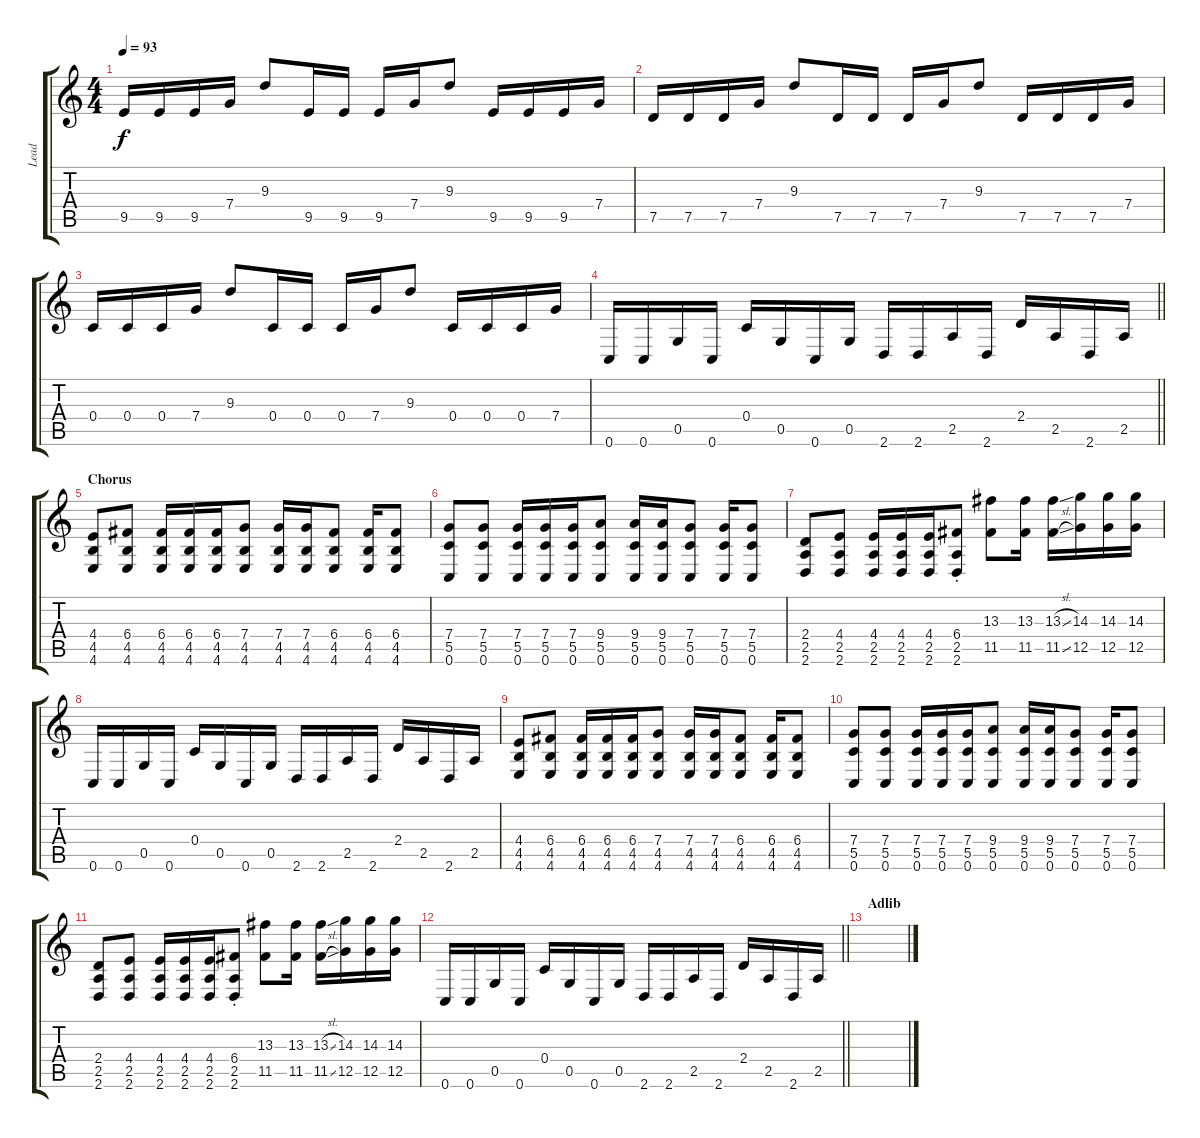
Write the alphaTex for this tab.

\track ("Lead" "Lead") {instrument acousticguitarsteel}
\staff {score tabs}
\tuning (D4 A3 F3 C3 G2 C2) {hide}
\ts (4 4)
\tempo 93
\clef g2
\ks c
9.5.16{dy f} 9.5.16 9.5.16 7.4.16 9.3.8 9.5.16 9.5.16 9.5.16 7.4.16 9.3.8 9.5.16 9.5.16 9.5.16 7.4.16 |
7.5.16 7.5.16 7.5.16 7.4.16 9.3.8 7.5.16 7.5.16 7.5.16 7.4.16 9.3.8 7.5.16 7.5.16 7.5.16 7.4.16 |
0.4.16 0.4.16 0.4.16 7.4.16 9.3.8 0.4.16 0.4.16 0.4.16 7.4.16 9.3.8 0.4.16 0.4.16 0.4.16 7.4.16 |
\barLineRight lightlight
0.6.16 0.6.16 0.5.16 0.6.16 0.4.16 0.5.16 0.6.16 0.5.16 2.6.16 2.6.16 2.5.16 2.6.16 2.4.16 2.5.16 2.6.16 2.5.16 |
\section ("" "Chorus")
(4.4 4.5 4.6).8 (6.4 4.5 4.6).8 (6.4 4.5 4.6).16 (6.4 4.5 4.6).16 (6.4 4.5 4.6).16 (7.4 4.5 4.6).8 (7.4 4.5 4.6).16 (7.4 4.5 4.6).16 (6.4 4.5 4.6).8 (6.4 4.5 4.6).16 (6.4 4.5 4.6).8 |
(7.4 5.5 0.6).8 (7.4 5.5 0.6).8 (7.4 5.5 0.6).16 (7.4 5.5 0.6).16 (7.4 5.5 0.6).16 (9.4 5.5 0.6).8 (9.4 5.5 0.6).16 (9.4 5.5 0.6).16 (7.4 5.5 0.6).8 (7.4 5.5 0.6).16 (7.4 5.5 0.6).8 |
(2.4 2.5 2.6).8 (4.4 2.5 2.6).8 (4.4 2.5 2.6).16 (4.4 2.5 2.6).16 (4.4 2.5 2.6).16 (6.4{st} 2.5{st} 2.6{st}).8 (13.3 11.5).8 (13.3 11.5).16 (13.3{sl} 11.5{sl}).16 (14.3 12.5).16 (14.3 12.5).16 (14.3 12.5).16 |
0.6.16 0.6.16 0.5.16 0.6.16 0.4.16 0.5.16 0.6.16 0.5.16 2.6.16 2.6.16 2.5.16 2.6.16 2.4.16 2.5.16 2.6.16 2.5.16 |
(4.4 4.5 4.6).8 (6.4 4.5 4.6).8 (6.4 4.5 4.6).16 (6.4 4.5 4.6).16 (6.4 4.5 4.6).16 (7.4 4.5 4.6).8 (7.4 4.5 4.6).16 (7.4 4.5 4.6).16 (6.4 4.5 4.6).8 (6.4 4.5 4.6).16 (6.4 4.5 4.6).8 |
(7.4 5.5 0.6).8 (7.4 5.5 0.6).8 (7.4 5.5 0.6).16 (7.4 5.5 0.6).16 (7.4 5.5 0.6).16 (9.4 5.5 0.6).8 (9.4 5.5 0.6).16 (9.4 5.5 0.6).16 (7.4 5.5 0.6).8 (7.4 5.5 0.6).16 (7.4 5.5 0.6).8 |
(2.4 2.5 2.6).8 (4.4 2.5 2.6).8 (4.4 2.5 2.6).16 (4.4 2.5 2.6).16 (4.4 2.5 2.6).16 (6.4{st} 2.5{st} 2.6{st}).8 (13.3 11.5).8 (13.3 11.5).16 (13.3{sl} 11.5{sl}).16 (14.3 12.5).16 (14.3 12.5).16 (14.3 12.5).16 |
\barLineRight lightlight
0.6.16 0.6.16 0.5.16 0.6.16 0.4.16 0.5.16 0.6.16 0.5.16 2.6.16 2.6.16 2.5.16 2.6.16 2.4.16 2.5.16 2.6.16 2.5.16 |
\section ("" "Adlib")
